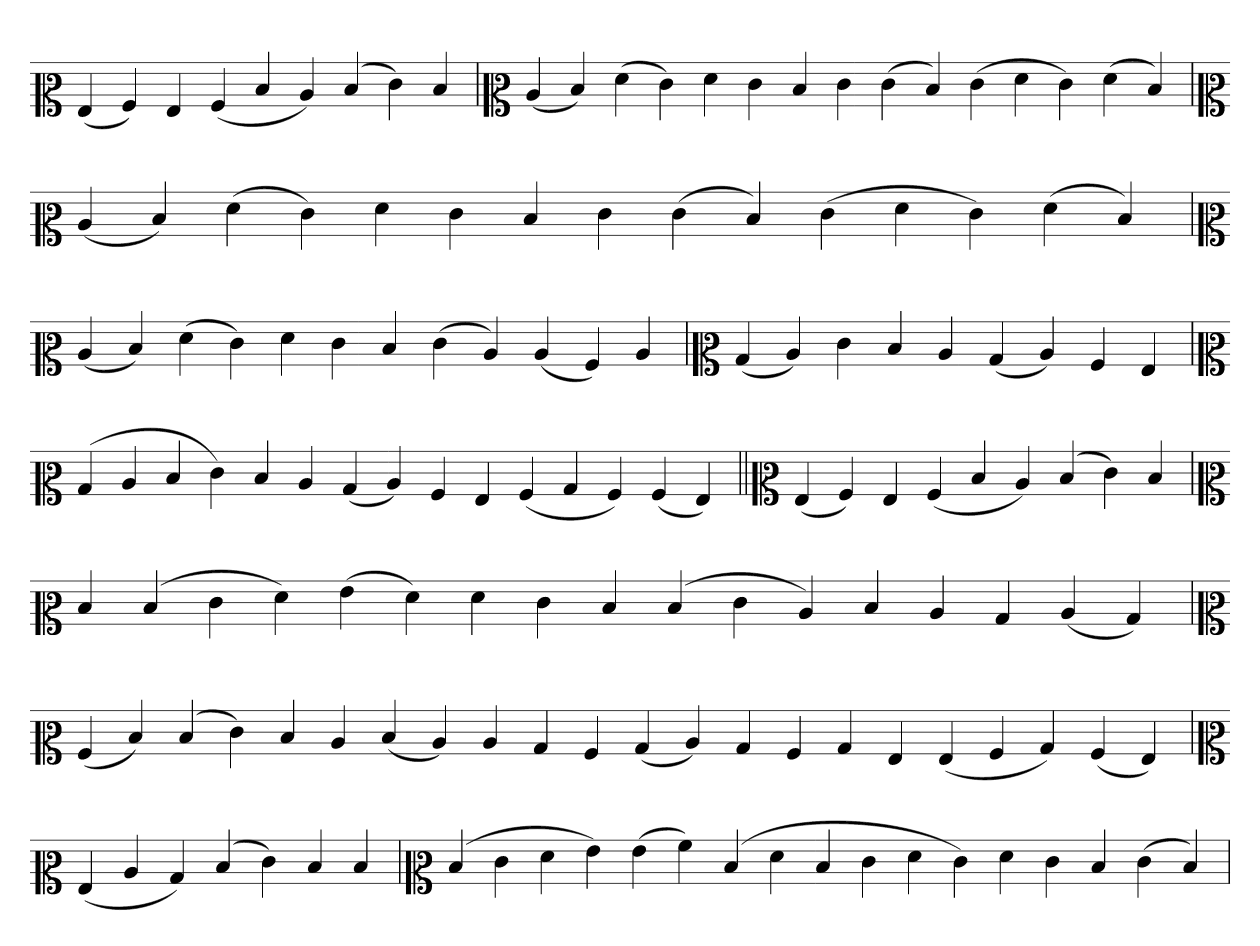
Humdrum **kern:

**kern
*part1
*staff1
*clefC2
=
(4G
4A)
4G
(4A
4d
4c)
(4d
4e)
4d
='
*clefC2
(4c
4d)
(4f
4e)
4f
4e
4d
4e
(4e
4d)
(4e
4f
4e)
(4f
4d)
='
*clefC2
(4c
4d)
(4f
4e)
4f
4e
4d
4e
(4e
4d)
(4e
4f
4e)
(4f
4d)
='
*clefC2
(4c
4d)
(4f
4e)
4f
4e
4d
(4e
4c)
(4c
4A)
4c
=`
*clefC2
(4B
4c)
4e
4d
4c
(4B
4c)
4A
4G
=`
*clefC2
(4B
4c
4d
4e)
4d
4c
(4B
4c)
4A
4G
(4A
4B
4A)
(4A
4G)
=||
*clefC2
(4G
4A)
4G
(4A
4d
4c)
(4d
4e)
4d
=`
*clefC2
4d
(4d
4e
4f)
(4g
4f)
4f
4e
4d
(4d
4e
4c)
4d
4c
4B
(4c
4B)
='
*clefC2
(4A
4d)
(4d
4e)
4d
4c
(4d
4c)
4c
4B
4A
(4B
4c)
4B
4A
4B
4G
(4G
4A
4B)
(4A
4G)
=
*clefC2
(4G
4c
4B)
(4d
4e)
4d
4d
=`
*clefC2
(4d
4e
4f
4g)
(4g
4a)
(4d
4f
4d
4e
4f
4e)
4f
4e
4d
(4e
4d)
='
*-
